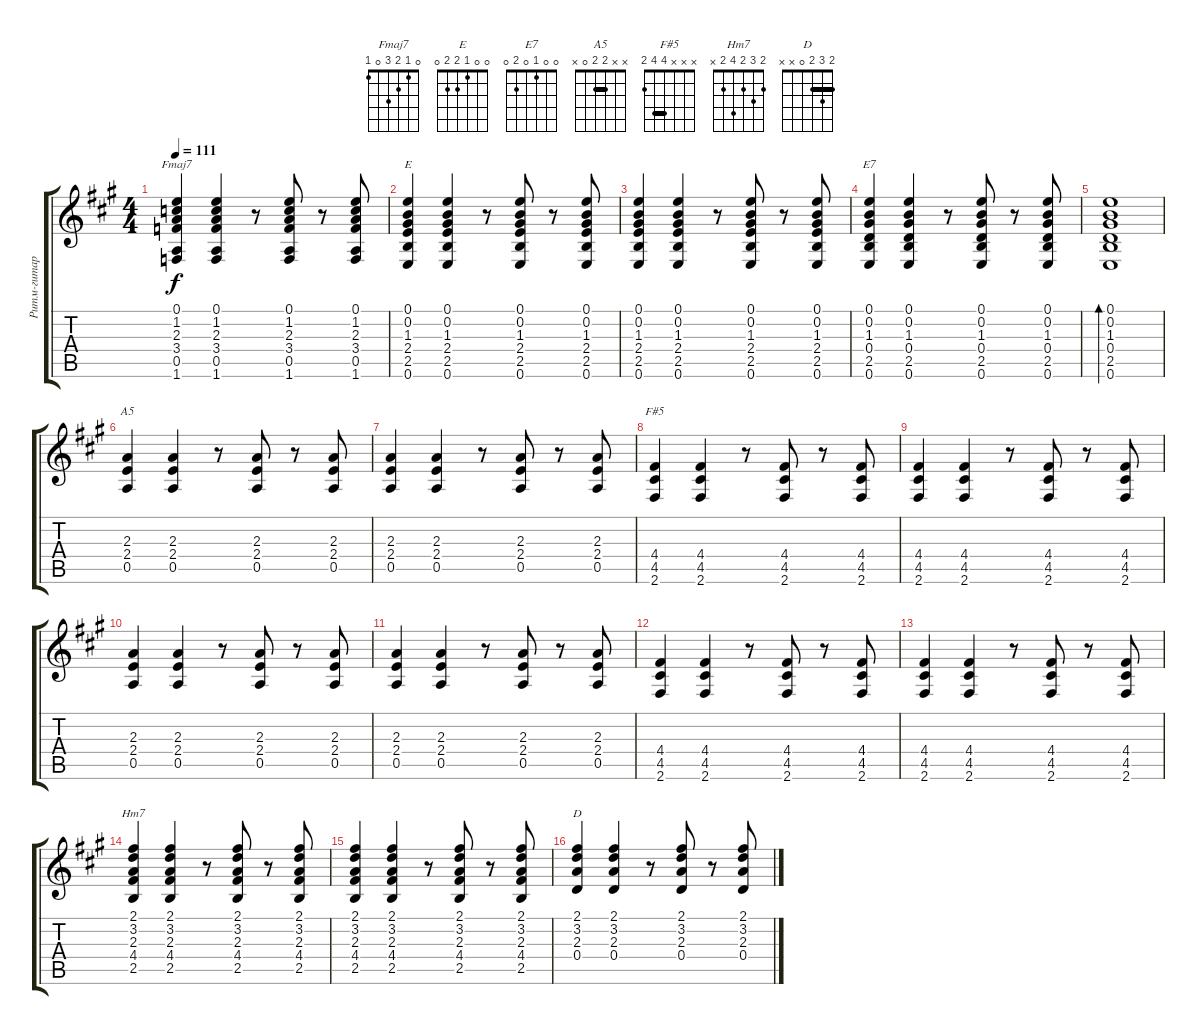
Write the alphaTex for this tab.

\track ("Ритм-гитара" "Ритм-гитар") {instrument acousticguitarnylon}
\staff {score tabs}
\tuning (E4 B3 G3 D3 A2 E2) {hide}
\chord ("Fmaj7" 0 1 2 3 0 1)
\chord ("E" 0 0 1 2 2 0)
\chord ("E7" 0 0 1 0 2 0)
\chord ("A5" x x 2 2 0 x) {barre 2}
\chord ("F#5" x x x 4 4 2) {barre 4}
\chord ("Hm7" 2 3 2 4 2 x)
\chord ("D" 2 3 2 0 x x) {barre 2}
\ts (4 4)
\tempo 111
\clef g2
\ks a
(0.1 1.2 2.3 3.4 0.5 1.6).4{ch "Fmaj7" dy f} (0.1 1.2 2.3 3.4 0.5 1.6).4 r.8 (0.1 1.2 2.3 3.4 0.5 1.6).8 r.8 (0.1 1.2 2.3 3.4 0.5 1.6).8 |
(0.1 0.2 1.3 2.4 2.5 0.6).4{ch "E"} (0.1 0.2 1.3 2.4 2.5 0.6).4 r.8 (0.1 0.2 1.3 2.4 2.5 0.6).8 r.8 (0.1 0.2 1.3 2.4 2.5 0.6).8 |
(0.1 0.2 1.3 2.4 2.5 0.6).4 (0.1 0.2 1.3 2.4 2.5 0.6).4 r.8 (0.1 0.2 1.3 2.4 2.5 0.6).8 r.8 (0.1 0.2 1.3 2.4 2.5 0.6).8 |
(0.1 0.2 1.3 0.4 2.5 0.6).4{ch "E7"} (0.1 0.2 1.3 0.4 2.5 0.6).4 r.8 (0.1 0.2 1.3 0.4 2.5 0.6).8 r.8 (0.1 0.2 1.3 0.4 2.5 0.6).8 |
(0.1 0.2 1.3 0.4 2.5 0.6).1{bd 30} |
(2.3 2.4 0.5).4{ch "A5"} (2.3 2.4 0.5).4 r.8 (2.3 2.4 0.5).8 r.8 (2.3 2.4 0.5).8 |
(2.3 2.4 0.5).4 (2.3 2.4 0.5).4 r.8 (2.3 2.4 0.5).8 r.8 (2.3 2.4 0.5).8 |
(4.4 4.5 2.6).4{ch "F#5"} (4.4 4.5 2.6).4 r.8 (4.4 4.5 2.6).8 r.8 (4.4 4.5 2.6).8 |
(4.4 4.5 2.6).4 (4.4 4.5 2.6).4 r.8 (4.4 4.5 2.6).8 r.8 (4.4 4.5 2.6).8 |
(2.3 2.4 0.5).4 (2.3 2.4 0.5).4 r.8 (2.3 2.4 0.5).8 r.8 (2.3 2.4 0.5).8 |
(2.3 2.4 0.5).4 (2.3 2.4 0.5).4 r.8 (2.3 2.4 0.5).8 r.8 (2.3 2.4 0.5).8 |
(4.4 4.5 2.6).4 (4.4 4.5 2.6).4 r.8 (4.4 4.5 2.6).8 r.8 (4.4 4.5 2.6).8 |
(4.4 4.5 2.6).4 (4.4 4.5 2.6).4 r.8 (4.4 4.5 2.6).8 r.8 (4.4 4.5 2.6).8 |
(2.1 3.2 2.3 4.4 2.5).4{ch "Hm7"} (2.1 3.2 2.3 4.4 2.5).4 r.8 (2.1 3.2 2.3 4.4 2.5).8 r.8 (2.1 3.2 2.3 4.4 2.5).8 |
(2.1 3.2 2.3 4.4 2.5).4 (2.1 3.2 2.3 4.4 2.5).4 r.8 (2.1 3.2 2.3 4.4 2.5).8 r.8 (2.1 3.2 2.3 4.4 2.5).8 |
(2.1 3.2 2.3 0.4).4{ch "D"} (2.1 3.2 2.3 0.4).4 r.8 (2.1 3.2 2.3 0.4).8 r.8 (2.1 3.2 2.3 0.4).8
